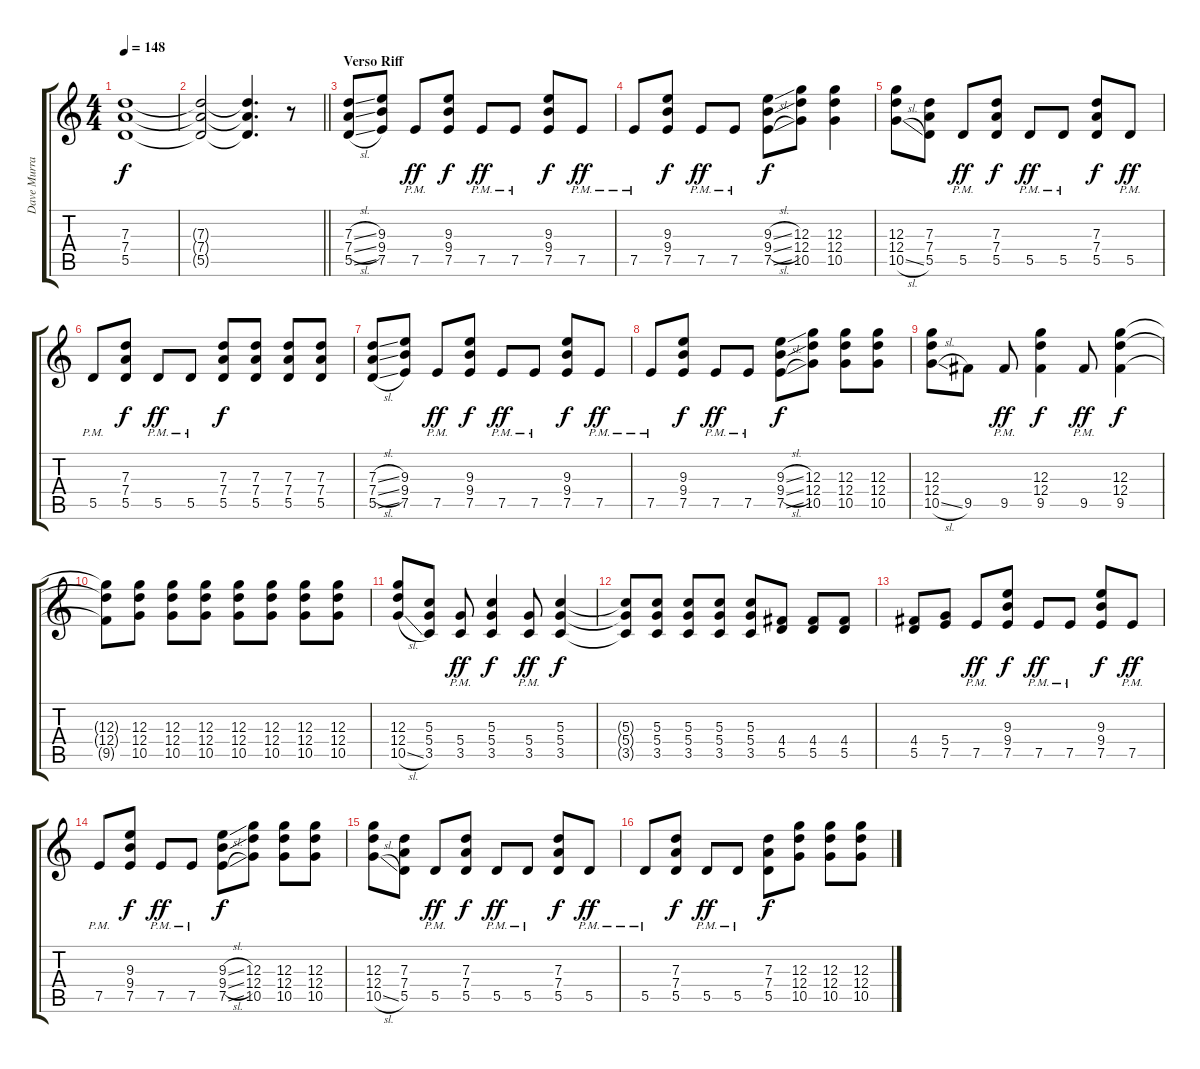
\track ("Dave Murray" "Dave Murra") {instrument distortionguitar}
\staff {score tabs}
\tuning (E4 B3 G3 D3 A2 E2) {hide}
\ts (4 4)
\tempo 148
\clef g2
\ks c
(7.3 7.4 5.5).1{dy f} |
\barLineRight lightlight
(7.3{t} 7.4{t} 5.5{t}).2 (7.3{t} 7.4{t} 5.5{t}).4{d} r.8 |
\section ("" "Verso Riff")
(7.3{sl} 7.4{sl} 5.5{sl}).8 (9.3 9.4 7.5).8 7.5{pm}.8{dy ff} (9.3 9.4 7.5).8{dy f} 7.5{pm}.8{dy ff} 7.5{pm}.8 (9.3 9.4 7.5).8{dy f} 7.5{pm}.8{dy ff} |
7.5{pm}.8 (9.3 9.4 7.5).8{dy f} 7.5{pm}.8{dy ff} 7.5{pm}.8 (9.3{sl} 9.4{sl} 7.5{sl}).8{dy f} (12.3 12.4 10.5).8 (12.3 12.4 10.5).4 |
(12.3 12.4 10.5{sl}).8 (7.3 7.4 5.5).8 5.5{pm}.8{dy ff} (7.3 7.4 5.5).8{dy f} 5.5{pm}.8{dy ff} 5.5{pm}.8 (7.3 7.4 5.5).8{dy f} 5.5{pm}.8{dy ff} |
5.5{pm}.8 (7.3 7.4 5.5).8{dy f} 5.5{pm}.8{dy ff} 5.5{pm}.8 (7.3 7.4 5.5).8{dy f} (7.3 7.4 5.5).8 (7.3 7.4 5.5).8 (7.3 7.4 5.5).8 |
(7.3{sl} 7.4{sl} 5.5{sl}).8 (9.3 9.4 7.5).8 7.5{pm}.8{dy ff} (9.3 9.4 7.5).8{dy f} 7.5{pm}.8{dy ff} 7.5{pm}.8 (9.3 9.4 7.5).8{dy f} 7.5{pm}.8{dy ff} |
7.5{pm}.8 (9.3 9.4 7.5).8{dy f} 7.5{pm}.8{dy ff} 7.5{pm}.8 (9.3{sl} 9.4{sl} 7.5{sl}).8{dy f} (12.3 12.4 10.5).8 (12.3 12.4 10.5).8 (12.3 12.4 10.5).8 |
(12.3 12.4 10.5{sl}).8 9.5.8 9.5{pm}.8{dy ff} (12.3 12.4 9.5).4{dy f} 9.5{pm}.8{dy ff} (12.3 12.4 9.5).4{dy f} |
(12.3{t} 12.4{t} 9.5{t}).8 (12.3 12.4 10.5).8 (12.3 12.4 10.5).8 (12.3 12.4 10.5).8 (12.3 12.4 10.5).8 (12.3 12.4 10.5).8 (12.3 12.4 10.5).8 (12.3 12.4 10.5).8 |
(12.3 12.4 10.5{sl}).8 (5.3 5.4 3.5).8 (5.4{pm} 3.5{pm}).8{dy ff} (5.3 5.4 3.5).4{dy f} (5.4{pm} 3.5{pm}).8{dy ff} (5.3 5.4 3.5).4{dy f} |
(5.3{t} 5.4{t} 3.5{t}).8 (5.3 5.4 3.5).8 (5.3 5.4 3.5).8 (5.3 5.4 3.5).8 (5.3 5.4 3.5).8 (4.4 5.5).8 (4.4 5.5).8 (4.4 5.5).8 |
(4.4 5.5).8 (5.4 7.5).8 7.5{pm}.8{dy ff} (9.3 9.4 7.5).8{dy f} 7.5{pm}.8{dy ff} 7.5{pm}.8 (9.3 9.4 7.5).8{dy f} 7.5{pm}.8{dy ff} |
7.5{pm}.8 (9.3 9.4 7.5).8{dy f} 7.5{pm}.8{dy ff} 7.5{pm}.8 (9.3{sl} 9.4{sl} 7.5{sl}).8{dy f} (12.3 12.4 10.5).8 (12.3 12.4 10.5).8 (12.3 12.4 10.5).8 |
(12.3 12.4 10.5{sl}).8 (7.3 7.4 5.5).8 5.5{pm}.8{dy ff} (7.3 7.4 5.5).8{dy f} 5.5{pm}.8{dy ff} 5.5{pm}.8 (7.3 7.4 5.5).8{dy f} 5.5{pm}.8{dy ff} |
5.5{pm}.8 (7.3 7.4 5.5).8{dy f} 5.5{pm}.8{dy ff} 5.5{pm}.8 (7.3 7.4 5.5).8{dy f} (12.3 12.4 10.5).8 (12.3 12.4 10.5).8 (12.3 12.4 10.5).8
